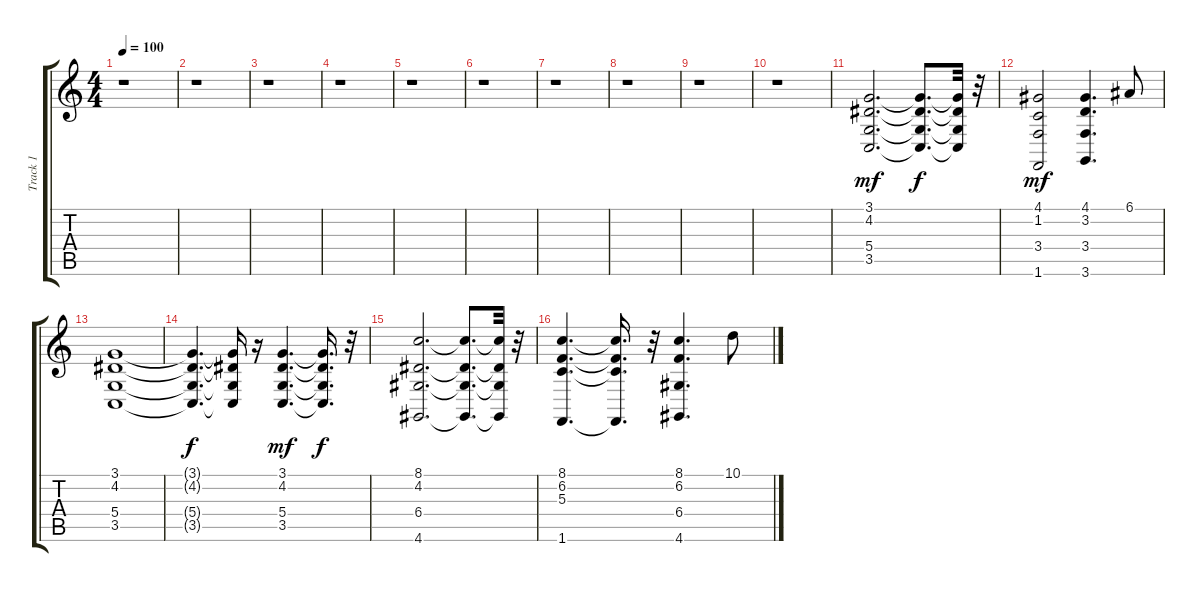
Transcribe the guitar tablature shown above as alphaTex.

\track ("Track 1" "Track 1") {instrument stringensemble1}
\staff {score tabs}
\tuning (E4 B3 G3 D3 A2 E2) {hide}
\ts (4 4)
\tempo 100
\clef g2
\ks c
r.1{dy f} |
r.1 |
r.1 |
r.1 |
r.1 |
r.1 |
r.1 |
r.1 |
r.1 |
r.1 |
(3.1 4.2 5.4 3.5).2{d dy mf} (3.1{t} 4.2{t} 5.4{t} 3.5{t}).8{d dy f} (3.1{t} 4.2{t} 5.4{t} 3.5{t}).32 r.32 |
(4.1 1.2 3.4 1.6).2{dy mf} (4.1 3.2 3.4 3.6).4{d} 6.1.8 |
(3.1 4.2 5.4 3.5).1 |
(3.1{t} 4.2{t} 5.4{t} 3.5{t}).4{d dy f} (3.1{t} 4.2{t} 5.4{t} 3.5{t}).16 r.16 (3.1 4.2 5.4 3.5).4{d dy mf} (3.1{t} 4.2{t} 5.4{t} 3.5{t}).16{d dy f} r.32 |
(8.1 4.2 6.4 4.6).2{d} (8.1{t} 4.2{t} 6.4{t} 4.6{t}).8{d} (8.1{t} 4.2{t} 6.4{t} 4.6{t}).32 r.32 |
(8.1 6.2 5.3 1.6).4{d} (8.1{t} 6.2{t} 5.3{t} 1.6{t}).16{d} r.32 (8.1 6.2 6.4 4.6).4{d} 10.1.8
